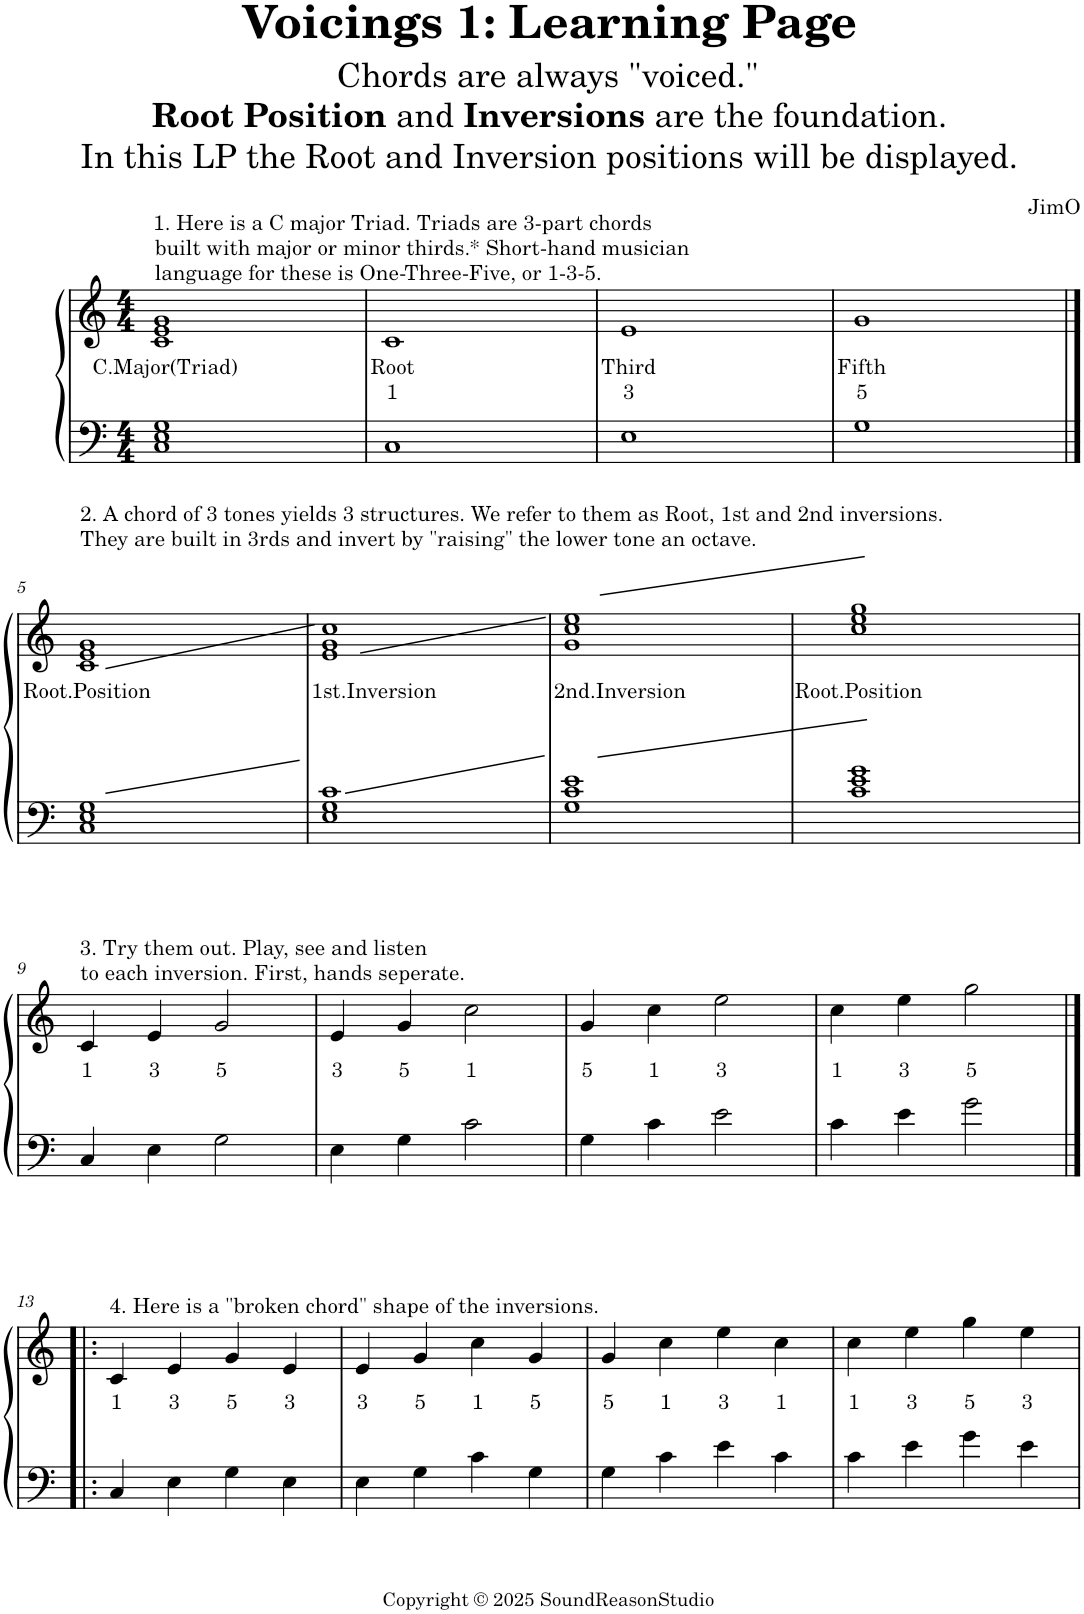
**kern	**kern	**text	**text
*part1	*part1	*part1	*part1
*staff2	*staff1	*staff1	*staff1
*I"Piano	*	*	*
*I'Pno.	*	*	*
*clefF4	*clefG2	*	*
*k[]	*k[]	*	*
*M4/4	*M4/4	*	*
=1	=1	=1	=1
!	!LO:TX:a:t=1. Here is a C major Triad. Triads are 3-part chords	!	!
!	!LO:TX:a:t=built with major or minor thirds.* Short-hand musician	!	!
!	!LO:TX:a:t=language for these is One-Three-Five, or 1-3-5.	!	!
!	!	!LO:LY:b	!
1C 1E 1G	1c 1e 1g	C.Major(Triad)	.
=2	=2	=2	=2
!	!	!LO:LY:b	!LO:LY:b
1C	1c	Root	1
=3	=3	=3	=3
!	!	!LO:LY:b	!LO:LY:b
1E	1e	Third	3
=4	=4	=4	=4
!	!	!LO:LY:b	!LO:LY:b
1G	1g	Fifth	5
!!LO:LB:g=z
==5	==5	==5	==5
!	!LO:TX:a:t=2. A chord of 3 tones yields 3 structures. We refer to them as Root, 1st and 2nd inversions.	!	!
!	!LO:TX:a:t=They are built in 3rds and invert by "raising" the lower tone an octave.	!	!
!	!	!LO:LY:b	!
1C 1E 1G	1c 1e 1g	Root.Position	.
=6	=6	=6	=6
!	!	!LO:LY:b	!
1E 1G 1c	1e 1g 1cc	1st.Inversion	.
=7	=7	=7	=7
!	!	!LO:LY:b	!
1G 1c 1e	1g 1cc 1ee	2nd.Inversion	.
=8	=8	=8	=8
!	!	!LO:LY:b	!
1c 1e 1g	1cc 1ee 1gg	Root.Position	.
!!LO:LB:g=z
=9	=9	=9	=9
!	!LO:TX:a:t=3. Try them out. Play, see and listen	!	!
!	!LO:TX:a:t=to each inversion. First, hands seperate.	!	!
!	!	!LO:LY:b	!
4C/	4c/	1	.
!	!	!LO:LY:b	!
4E\	4e/	3	.
!	!	!LO:LY:b	!
2G\	2g/	5	.
=10	=10	=10	=10
!	!	!LO:LY:b	!
4E\	4e/	3	.
!	!	!LO:LY:b	!
4G\	4g/	5	.
!	!	!LO:LY:b	!
2c\	2cc\	1	.
=11	=11	=11	=11
!	!	!LO:LY:b	!
4G\	4g/	5	.
!	!	!LO:LY:b	!
4c\	4cc\	1	.
!	!	!LO:LY:b	!
2e\	2ee\	3	.
=12	=12	=12	=12
!	!	!LO:LY:b	!
4c\	4cc\	1	.
!	!	!LO:LY:b	!
4e\	4ee\	3	.
!	!	!LO:LY:b	!
2g\	2gg\	5	.
!!LO:LB:g=z
=13|!:	=13|!:	=13|!:	=13|!:
!	!LO:TX:a:t=4. Here is a "broken chord" shape of the inversions.	!	!
!	!	!LO:LY:b	!
4C/	4c/	1	.
!	!	!LO:LY:b	!
4E\	4e/	3	.
!	!	!LO:LY:b	!
4G\	4g/	5	.
!	!	!LO:LY:b	!
4E\	4e/	3	.
=14	=14	=14	=14
!	!	!LO:LY:b	!
4E\	4e/	3	.
!	!	!LO:LY:b	!
4G\	4g/	5	.
!	!	!LO:LY:b	!
4c\	4cc\	1	.
!	!	!LO:LY:b	!
4G\	4g/	5	.
=15	=15	=15	=15
!	!	!LO:LY:b	!
4G\	4g/	5	.
!	!	!LO:LY:b	!
4c\	4cc\	1	.
!	!	!LO:LY:b	!
4e\	4ee\	3	.
!	!	!LO:LY:b	!
4c\	4cc\	1	.
=16	=16	=16	=16
!	!	!LO:LY:b	!
4c\	4cc\	1	.
!	!	!LO:LY:b	!
4e\	4ee\	3	.
!	!	!LO:LY:b	!
4g\	4gg\	5	.
!	!	!LO:LY:b	!
4e\	4ee\	3	.
=	=	=	=
*-	*-	*-	*-
